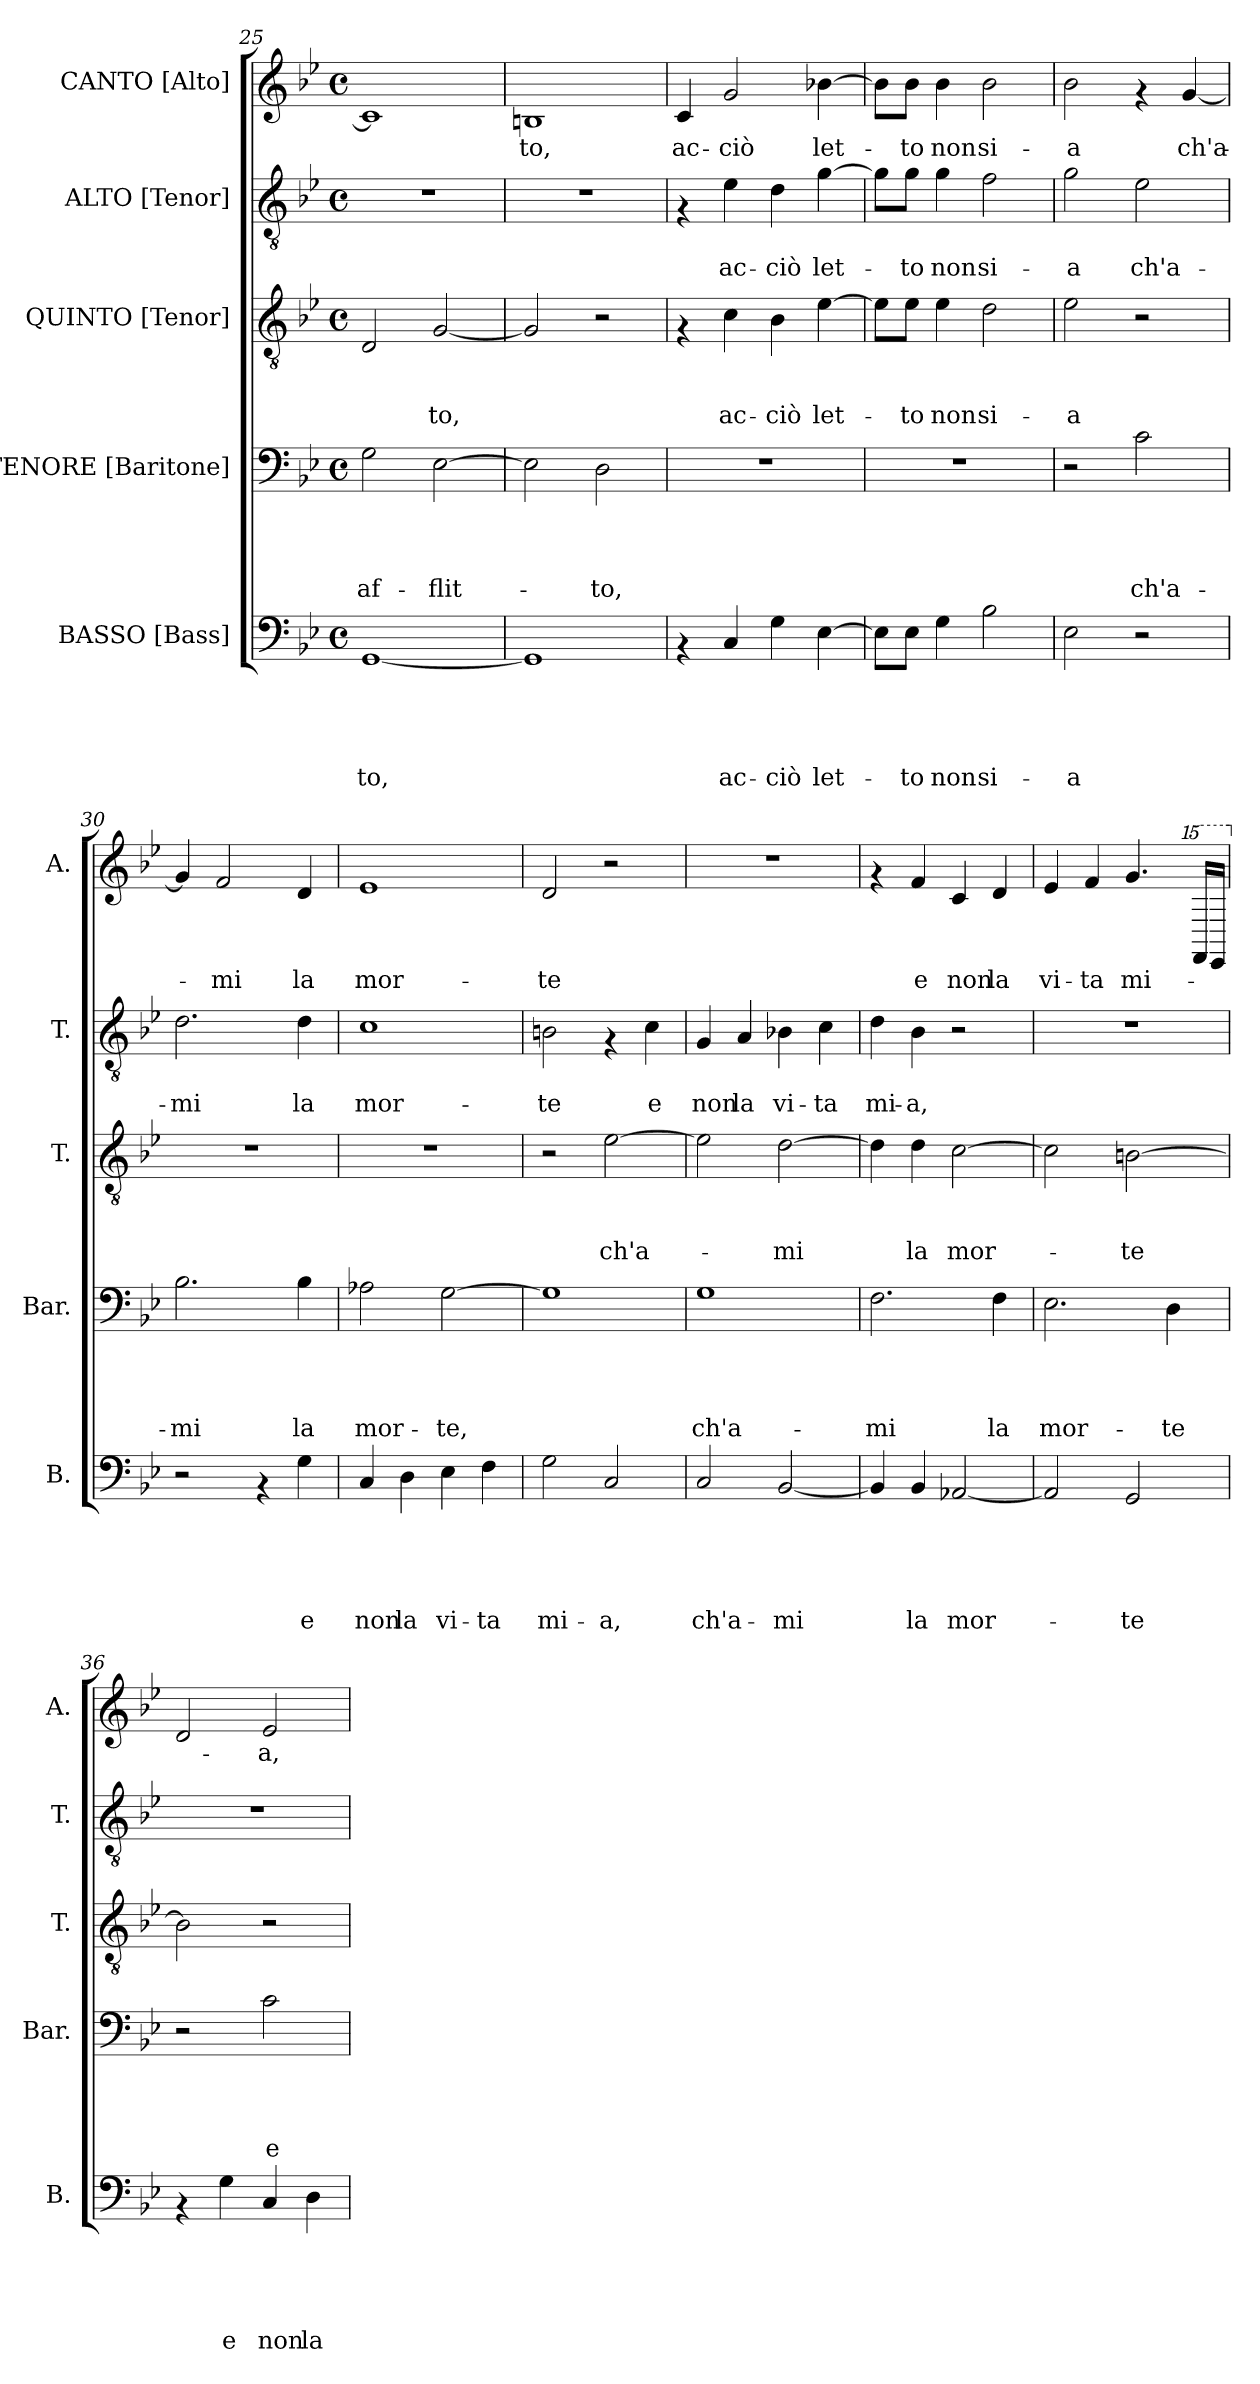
**kern	**text	**text	**text	**text	**text	**kern	**text	**text	**text	**text	**kern	**text	**text	**text	**kern	**text	**text	**kern	**text
*part5	*part5	*part5	*part5	*part5	*part5	*part4	*part4	*part4	*part4	*part4	*part3	*part3	*part3	*part3	*part2	*part2	*part2	*part1	*part1
*staff5	*staff5	*staff5	*staff5	*staff5	*staff5	*staff4	*staff4	*staff4	*staff4	*staff4	*staff3	*staff3	*staff3	*staff3	*staff2	*staff2	*staff2	*staff1	*staff1
*I"BASSO [Bass]	*	*	*	*	*	*I"TENORE [Baritone]	*	*	*	*	*I"QUINTO [Tenor]	*	*	*	*I"ALTO [Tenor]	*	*	*I"CANTO [Alto]	*
*I'B.	*	*	*	*	*	*I'Bar.	*	*	*	*	*I'T.	*	*	*	*I'T.	*	*	*I'A.	*
*clefF4	*	*	*	*	*	*clefF4	*	*	*	*	*clefGv2	*	*	*	*clefGv2	*	*	*clefG2	*
*k[b-e-]	*	*	*	*	*	*k[b-e-]	*	*	*	*	*k[b-e-]	*	*	*	*k[b-e-]	*	*	*k[b-e-]	*
*B-:	*	*	*	*	*	*B-:	*	*	*	*	*B-:	*	*	*	*B-:	*	*	*B-:	*
*M4/4	*	*	*	*	*	*M4/4	*	*	*	*	*M4/4	*	*	*	*M4/4	*	*	*M4/4	*
*met(c)	*	*	*	*	*	*met(c)	*	*	*	*	*met(c)	*	*	*	*met(c)	*	*	*met(c)	*
=25	=25	=25	=25	=25	=25	=25	=25	=25	=25	=25	=25	=25	=25	=25	=25	=25	=25	=25	=25
!	!	!	!	!	!LO:LY:b	!	!	!	!	!LO:LY:b	!	!	!	!	!	!	!	!	!
[>1GG	.	.	.	.	-to,	2G\	.	.	.	af-	2D/	.	.	.	1r	.	.	1c]	.
!	!	!	!	!	!	!	!	!	!	!LO:LY:b	!	!	!	!LO:LY:b	!	!	!	!	!
.	.	.	.	.	.	[>2E-\	.	.	.	-flit-	[>2G/	.	.	-to,	.	.	.	.	.
!!LO:PB:g=z
=26	=26	=26	=26	=26	=26	=26	=26	=26	=26	=26	=26	=26	=26	=26	=26	=26	=26	=26	=26
!	!	!	!	!	!	!	!	!	!	!	!	!	!	!	!	!	!	!	!LO:LY:b
1GG]	.	.	.	.	.	2E-\]	.	.	.	.	2G/]	.	.	.	1r	.	.	1Bn	-to,
!	!	!	!	!	!	!	!	!	!	!LO:LY:b	!	!	!	!	!	!	!	!	!
.	.	.	.	.	.	2D\	.	.	.	-to,	2r	.	.	.	.	.	.	.	.
=27	=27	=27	=27	=27	=27	=27	=27	=27	=27	=27	=27	=27	=27	=27	=27	=27	=27	=27	=27
!	!	!	!	!	!	!	!	!	!	!	!	!	!	!	!	!	!	!	!LO:LY:b
4rAA	.	.	.	.	.	1r	.	.	.	.	4rF	.	.	.	4rF	.	.	4c/	ac-
!	!	!	!	!	!LO:LY:b	!	!	!	!	!	!	!	!	!LO:LY:b	!	!	!LO:LY:b	!	!LO:LY:b
4C/	.	.	.	.	ac-	.	.	.	.	.	4c\	.	.	ac-	4e-\	.	ac-	2g/	-ciò
!	!	!	!	!	!LO:LY:b	!	!	!	!	!	!	!	!	!LO:LY:b	!	!	!LO:LY:b	!	!
4G\	.	.	.	.	-ciò	.	.	.	.	.	4B-\	.	.	-ciò	4d\	.	-ciò	.	.
!	!	!	!	!	!LO:LY:b	!	!	!	!	!	!	!	!	!LO:LY:b	!	!	!LO:LY:b	!	!LO:LY:b
[>4E-\	.	.	.	.	let-	.	.	.	.	.	[>4e-\	.	.	let-	[>4g\	.	let-	[>4b-X\	let-
=28	=28	=28	=28	=28	=28	=28	=28	=28	=28	=28	=28	=28	=28	=28	=28	=28	=28	=28	=28
8E-\L]	.	.	.	.	.	1r	.	.	.	.	8e-\L]	.	.	.	8g\L]	.	.	8b-\L]	.
!	!	!	!	!	!LO:LY:b	!	!	!	!	!	!	!	!	!LO:LY:b	!	!	!LO:LY:b	!	!LO:LY:b
8E-\J	.	.	.	.	-to	.	.	.	.	.	8e-\J	.	.	-to	8g\J	.	-to	8b-\J	-to
!	!	!	!	!	!LO:LY:b	!	!	!	!	!	!	!	!	!LO:LY:b	!	!	!LO:LY:b	!	!LO:LY:b
4G\	.	.	.	.	non	.	.	.	.	.	4e-\	.	.	non	4g\	.	non	4b-\	non
!	!	!	!	!	!LO:LY:b	!	!	!	!	!	!	!	!	!LO:LY:b	!	!	!LO:LY:b	!	!LO:LY:b
2B-\	.	.	.	.	si-	.	.	.	.	.	2d\	.	.	si-	2f\	.	si-	2b-\	si-
=29	=29	=29	=29	=29	=29	=29	=29	=29	=29	=29	=29	=29	=29	=29	=29	=29	=29	=29	=29
!	!	!	!	!	!LO:LY:b	!	!	!	!	!	!	!	!	!LO:LY:b	!	!	!LO:LY:b	!	!LO:LY:b
2E-\	.	.	.	.	-a	2r	.	.	.	.	2e-\	.	.	-a	2g\	.	-a	2b-\	-a
!	!	!	!	!	!	!	!	!	!	!LO:LY:b	!	!	!	!	!	!	!LO:LY:b	!	!
2r	.	.	.	.	.	2c\	.	.	.	ch'a-	2r	.	.	.	2e-\	.	ch'a-	4rf	.
!	!	!	!	!	!	!	!	!	!	!	!	!	!	!	!	!	!	!	!LO:LY:b
.	.	.	.	.	.	.	.	.	.	.	.	.	.	.	.	.	.	[<4g/	ch'a-
=30	=30	=30	=30	=30	=30	=30	=30	=30	=30	=30	=30	=30	=30	=30	=30	=30	=30	=30	=30
!	!	!	!	!	!	!	!	!	!	!LO:LY:b	!	!	!	!	!	!	!LO:LY:b	!	!
2r	.	.	.	.	.	2.B-\	.	.	.	-mi	1r	.	.	.	2.d\	.	-mi	4g/]	.
!	!	!	!	!	!	!	!	!	!	!	!	!	!	!	!	!	!	!	!LO:LY:b
.	.	.	.	.	.	.	.	.	.	.	.	.	.	.	.	.	.	2f/	-mi
4rAA	.	.	.	.	.	.	.	.	.	.	.	.	.	.	.	.	.	.	.
!	!	!	!	!	!LO:LY:b	!	!	!	!	!LO:LY:b	!	!	!	!	!	!	!LO:LY:b	!	!LO:LY:b
4G\	.	.	.	.	e	4B-\	.	.	.	la	.	.	.	.	4d\	.	la	4d/	la
=31	=31	=31	=31	=31	=31	=31	=31	=31	=31	=31	=31	=31	=31	=31	=31	=31	=31	=31	=31
!	!	!	!	!	!LO:LY:b	!	!	!	!	!LO:LY:b	!	!	!	!	!	!	!LO:LY:b	!	!LO:LY:b
4C/	.	.	.	.	non	2A-X\	.	.	.	mor-	1r	.	.	.	1c	.	mor-	1e-	mor-
!	!	!	!	!	!LO:LY:b	!	!	!	!	!	!	!	!	!	!	!	!	!	!
4D\	.	.	.	.	la	.	.	.	.	.	.	.	.	.	.	.	.	.	.
!	!	!	!	!	!LO:LY:b	!	!	!	!	!LO:LY:b	!	!	!	!	!	!	!	!	!
4E-\	.	.	.	.	vi-	[<2G\	.	.	.	-te,	.	.	.	.	.	.	.	.	.
!	!	!	!	!	!LO:LY:b	!	!	!	!	!	!	!	!	!	!	!	!	!	!
4F\	.	.	.	.	-ta	.	.	.	.	.	.	.	.	.	.	.	.	.	.
!!LO:PB:g=z
=32	=32	=32	=32	=32	=32	=32	=32	=32	=32	=32	=32	=32	=32	=32	=32	=32	=32	=32	=32
!	!	!	!	!	!LO:LY:b	!	!	!	!	!	!	!	!	!	!	!	!LO:LY:b	!	!LO:LY:b
2G\	.	.	.	.	mi-	1G]	.	.	.	.	2r	.	.	.	2Bn\	.	-te	2d/	-te
!	!	!	!	!	!LO:LY:b	!	!	!	!	!	!	!	!	!LO:LY:b	!	!	!	!	!
2C/	.	.	.	.	-a,	.	.	.	.	.	[>2e-\	.	.	ch'a-	4rF	.	.	2r	.
!	!	!	!	!	!	!	!	!	!	!	!	!	!	!	!	!	!LO:LY:b	!	!
.	.	.	.	.	.	.	.	.	.	.	.	.	.	.	4c\	.	e	.	.
=33	=33	=33	=33	=33	=33	=33	=33	=33	=33	=33	=33	=33	=33	=33	=33	=33	=33	=33	=33
!	!	!	!	!	!LO:LY:b	!	!	!	!	!LO:LY:b	!	!	!	!	!	!	!LO:LY:b	!	!
2C/	.	.	.	.	ch'a-	1G	.	.	.	ch'a-	2e-\]	.	.	.	4G/	.	non	1r	.
!	!	!	!	!	!	!	!	!	!	!	!	!	!	!	!	!	!LO:LY:b	!	!
.	.	.	.	.	.	.	.	.	.	.	.	.	.	.	4A/	.	la	.	.
!	!	!	!	!	!LO:LY:b	!	!	!	!	!	!	!	!	!LO:LY:b	!	!	!LO:LY:b	!	!
[<2BB-/	.	.	.	.	-mi	.	.	.	.	.	[>2d\	.	.	-mi	4B-X\	.	vi-	.	.
!	!	!	!	!	!	!	!	!	!	!	!	!	!	!	!	!	!LO:LY:b	!	!
.	.	.	.	.	.	.	.	.	.	.	.	.	.	.	4c\	.	-ta	.	.
=34	=34	=34	=34	=34	=34	=34	=34	=34	=34	=34	=34	=34	=34	=34	=34	=34	=34	=34	=34
!	!	!	!	!	!	!	!	!	!	!LO:LY:b	!	!	!	!	!	!	!LO:LY:b	!	!
4BB-/]	.	.	.	.	.	2.F\	.	.	.	-mi	4d\]	.	.	.	4d\	.	mi-	4rf	.
!	!	!	!	!	!LO:LY:b	!	!	!	!	!	!	!	!	!LO:LY:b	!	!	!LO:LY:b	!	!LO:LY:b
4BB-/	.	.	.	.	la	.	.	.	.	.	4d\	.	.	la	4B-\	.	-a,	4f/	e
!	!	!	!	!	!LO:LY:b	!	!	!	!	!	!	!	!	!LO:LY:b	!	!	!	!	!LO:LY:b
[<2AA-X/	.	.	.	.	mor-	.	.	.	.	.	[>2c\	.	.	mor-	2r	.	.	4c/	non
!	!	!	!	!	!	!	!	!	!	!LO:LY:b	!	!	!	!	!	!	!	!	!LO:LY:b
.	.	.	.	.	.	4F\	.	.	.	la	.	.	.	.	.	.	.	4d/	la
=35	=35	=35	=35	=35	=35	=35	=35	=35	=35	=35	=35	=35	=35	=35	=35	=35	=35	=35	=35
!	!	!	!	!	!	!	!	!	!	!LO:LY:b	!	!	!	!	!	!	!	!	!LO:LY:b
2AA-/]	.	.	.	.	.	2.E-\	.	.	.	mor-	2c\]	.	.	.	1r	.	.	4e-/	vi-
!	!	!	!	!	!	!	!	!	!	!	!	!	!	!	!	!	!	!	!LO:LY:b
.	.	.	.	.	.	.	.	.	.	.	.	.	.	.	.	.	.	4f/	-ta
!	!	!	!	!	!LO:LY:b	!	!	!	!	!	!	!	!	!LO:LY:b	!	!	!	!	!LO:LY:b
2GG/	.	.	.	.	-te	.	.	.	.	.	[>2Bn\	.	.	-te	.	.	.	4.g/	mi-
!	!	!	!	!	!	!	!	!	!	!LO:LY:b	!	!	!	!	!	!	!	!	!
.	.	.	.	.	.	4D\	.	.	.	-te	.	.	.	.	.	.	.	.	.
*	*	*	*	*	*	*	*	*	*	*	*	*	*	*	*	*	*	*15ma	*
.	.	.	.	.	.	.	.	.	.	.	.	.	.	.	.	.	.	16f/LL	.
.	.	.	.	.	.	.	.	.	.	.	.	.	.	.	.	.	.	16e-/JJ	.
=36	=36	=36	=36	=36	=36	=36	=36	=36	=36	=36	=36	=36	=36	=36	=36	=36	=36	=36	=36
*	*	*	*	*	*	*	*	*	*	*	*	*	*	*	*	*	*	*X15ma	*
4rAA	.	.	.	.	.	2r	.	.	.	.	2B\]	.	.	.	1r	.	.	2d/	.
!	!	!	!	!	!LO:LY:b	!	!	!	!	!	!	!	!	!	!	!	!	!	!
4G\	.	.	.	.	e	.	.	.	.	.	.	.	.	.	.	.	.	.	.
!	!	!	!	!	!LO:LY:b	!	!	!	!	!LO:LY:b	!	!	!	!	!	!	!	!	!LO:LY:b
4C/	.	.	.	.	non	2c\	.	.	.	e	2r	.	.	.	.	.	.	2e-/	-a,
!	!	!	!	!	!LO:LY:b	!	!	!	!	!	!	!	!	!	!	!	!	!	!
4D\	.	.	.	.	la	.	.	.	.	.	.	.	.	.	.	.	.	.	.
=	=	=	=	=	=	=	=	=	=	=	=	=	=	=	=	=	=	=	=
*-	*-	*-	*-	*-	*-	*-	*-	*-	*-	*-	*-	*-	*-	*-	*-	*-	*-	*-	*-
